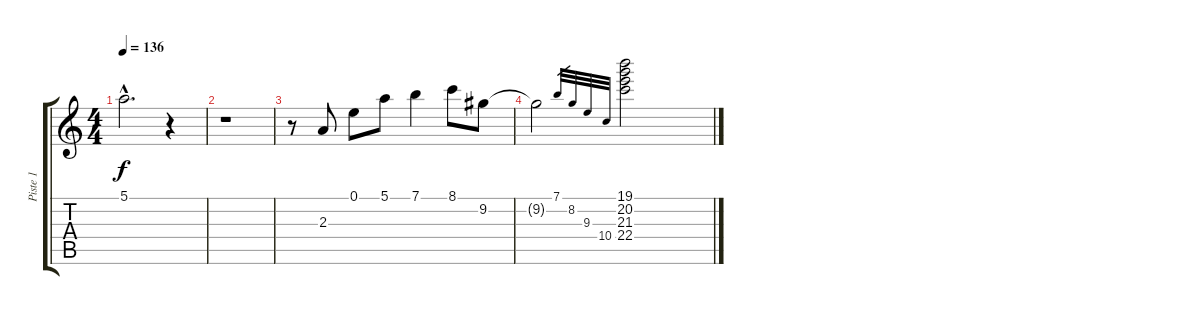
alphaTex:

\track ("Piste 1" "Piste 1") {instrument electricguitarjazz}
\staff {score tabs}
\tuning (E4 B3 G3 D3 A2 E2) {hide}
\ts (4 4)
\tempo 136
\clef g2
\ks c
5.1{hac}.2{d dy f} r.4 |
r.1 |
r.8 2.3.8 0.1.8 5.1.8 7.1.4 8.1.8 9.2.8 |
9.2{t}.2 7.1.32{gr} 8.2.32{gr} 9.3.32{gr} 10.4.32{gr} (19.1 20.2 21.3 22.4).2
